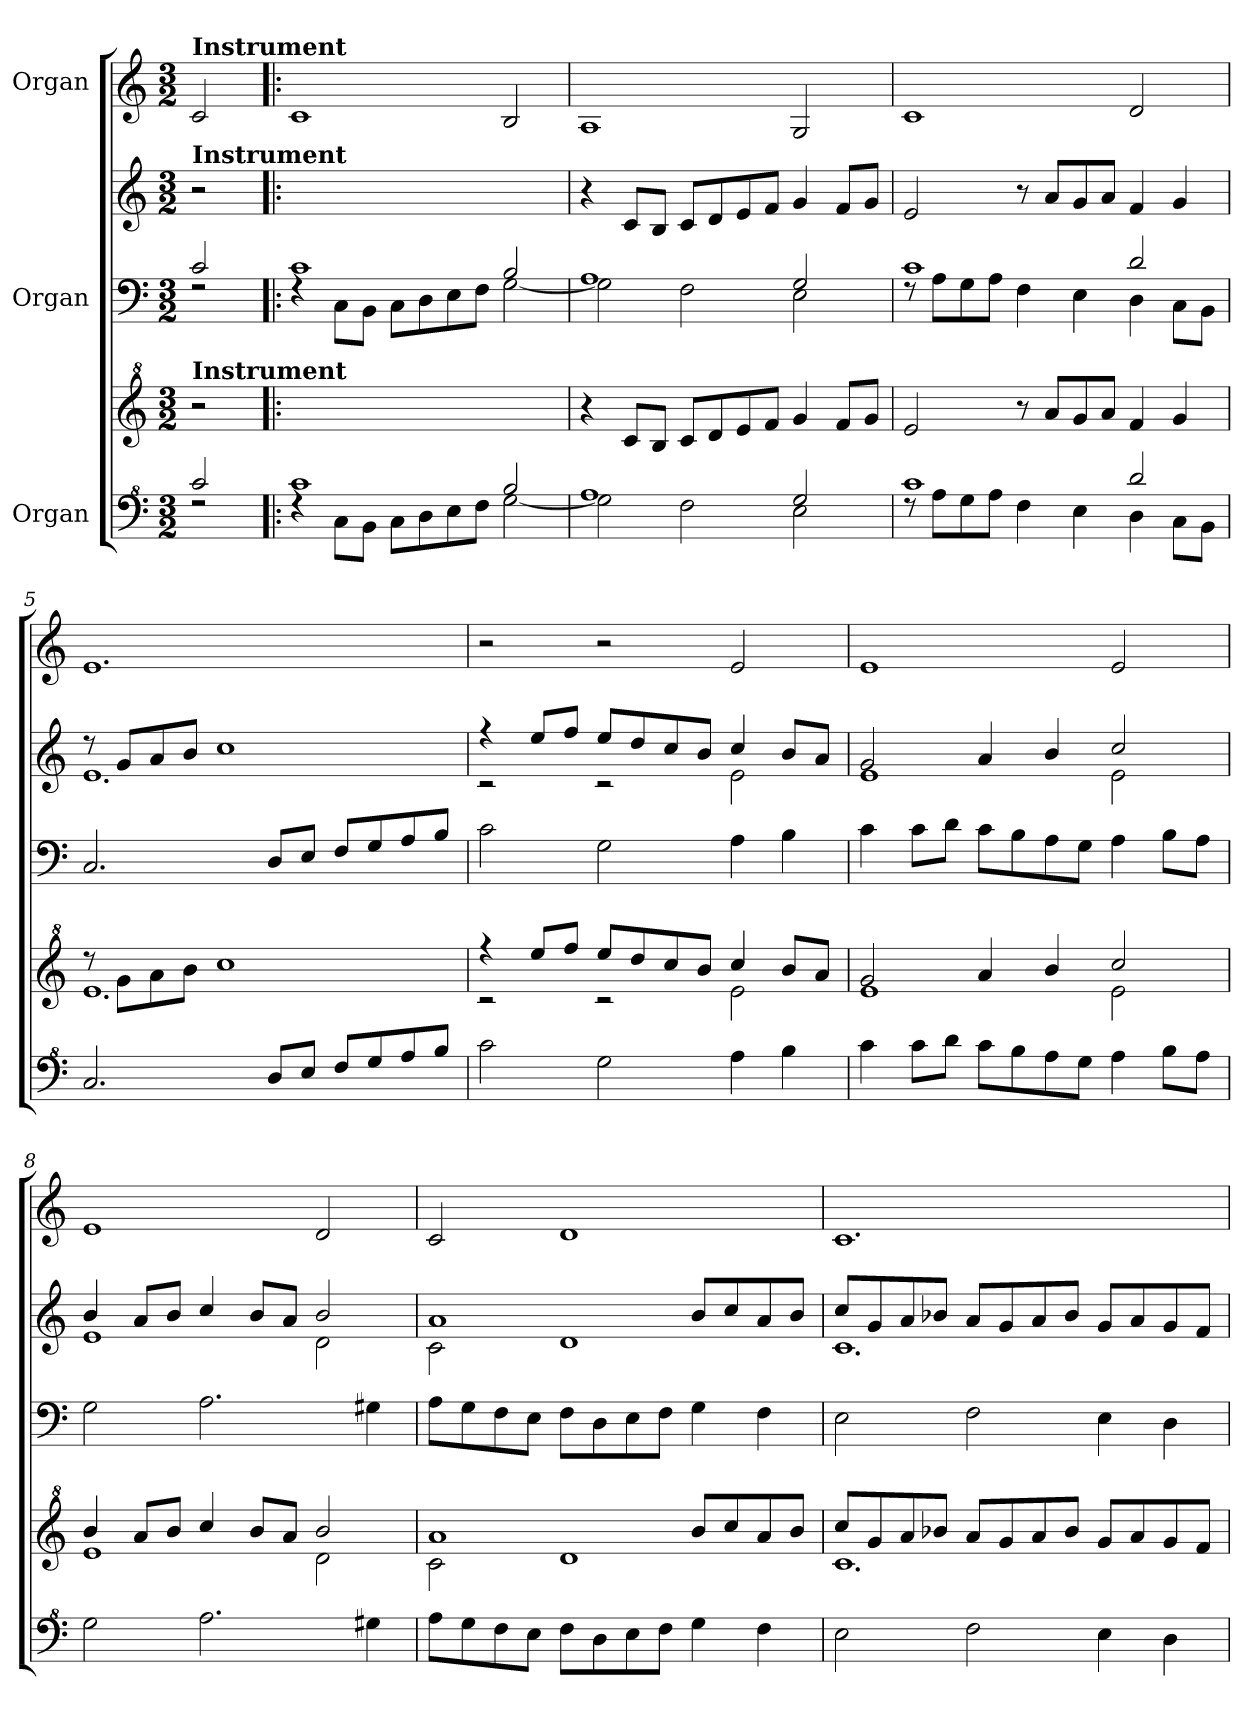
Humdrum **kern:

**kern	**kern	**kern	**kern	**kern
*part3	*part3	*part2	*part2	*part1
*staff5	*staff4	*staff3	*staff2	*staff1
*I"Organ	*	*I"Organ	*	*I"Organ
*clefF^4	*clefG^2	*clefF4	*clefG2	*clefG2
*k[]	*k[]	*k[]	*k[]	*k[]
*M3/2	*M3/2	*M3/2	*M3/2	*M3/2
*MM160	*MM160	*MM160	*MM160	*MM160
=1	=1	=1	=1	=1
*^	*	*^	*	*
!	!	!	!	!	!	!LO:TX:a:B:t=Instrument
!	!	!	!	!	!LO:TX:a:B:t=Instrument	!
!	!	!LO:TX:a:B:t=Instrument	!	!	!	!
2cc/	2rf	2r	2c/	2rF	2r	2c/
=2!|:	=2!|:	=2!|:	=2!|:	=2!|:	=2!|:	=2!|:
1cc	4rf	1.ryy	1c	4rF	1.ryy	1c
.	8c\L	.	.	8C\L	.	.
.	8B\J	.	.	8BB\J	.	.
.	8c\L	.	.	8C\L	.	.
.	8d\	.	.	8D\	.	.
.	8e\	.	.	8E\	.	.
.	8f\J	.	.	8F\J	.	.
2b/	[2g\	.	2B/	[2G\	.	2B/
=3	=3	=3	=3	=3	=3	=3
1a	2g\]	4r	1A	2G\]	4r	1A
.	.	8cc/L	.	.	8c/L	.
.	.	8b/J	.	.	8B/J	.
.	2f\	8cc/L	.	2F\	8c/L	.
.	.	8dd/	.	.	8d/	.
.	.	8ee/	.	.	8e/	.
.	.	8ff/J	.	.	8f/J	.
2g/	2e\	4gg/	2G/	2E\	4g/	2G/
.	.	8ff/L	.	.	8f/L	.
.	.	8gg/J	.	.	8g/J	.
=4	=4	=4	=4	=4	=4	=4
1cc	8rf	2ee/	1c	8rF	2e/	1c
.	8a\L	.	.	8A\L	.	.
.	8g\	.	.	8G\	.	.
.	8a\J	.	.	8A\J	.	.
.	4f\	8r	.	4F\	8r	.
.	.	8aa/L	.	.	8a/L	.
.	4e\	8gg/	.	4E\	8g/	.
.	.	8aa/J	.	.	8a/J	.
2dd/	4d\	4ff/	2d/	4D\	4f/	2d/
.	8c\L	4gg/	.	8C\L	4g/	.
.	8B\J	.	.	8BB\J	.	.
*v	*v	*	*v	*v	*	*
!!LO:LB:g=z
=5	=5	=5	=5	=5
*	*^	*	*^	*
2.c/	8rddd	1.ee	2.C/	8rdd	1.e	1.e
.	8gg\L	.	.	8g/L	.	.
.	8aa\	.	.	8a/	.	.
.	8bb\J	.	.	8b/J	.	.
.	1ccc	.	.	1cc	.	.
8d/L	.	.	8D/L	.	.	.
8e/J	.	.	8E/J	.	.	.
8f/L	.	.	8F/L	.	.	.
8g/	.	.	8G/	.	.	.
8a/	.	.	8A/	.	.	.
8b/J	.	.	8B/J	.	.	.
=6	=6	=6	=6	=6	=6	=6
2cc\	4r	2r	2c\	4r	2r	2r
.	8eee/L	.	.	8ee/L	.	.
.	8fff/J	.	.	8ff/J	.	.
2g\	8eee/L	2r	2G\	8ee/L	2r	2r
.	8ddd/	.	.	8dd/	.	.
.	8ccc/	.	.	8cc/	.	.
.	8bb/J	.	.	8b/J	.	.
4a\	4ccc/	2ee\	4A\	4cc/	2e\	2e/
4b\	8bb/L	.	4B\	8b/L	.	.
.	8aa/J	.	.	8a/J	.	.
=7	=7	=7	=7	=7	=7	=7
4cc\	2gg/	1ee	4c\	2g/	1e	1e
8cc\L	.	.	8c\L	.	.	.
8dd\J	.	.	8d\J	.	.	.
8cc\L	4aa/	.	8c\L	4a/	.	.
8b\	.	.	8B\	.	.	.
8a\	4bb/	.	8A\	4b/	.	.
8g\J	.	.	8G\J	.	.	.
4a\	2ccc/	2ee\	4A\	2cc/	2e\	2e/
8b\L	.	.	8B\L	.	.	.
8a\J	.	.	8A\J	.	.	.
!!LO:LB:g=z
=8	=8	=8	=8	=8	=8	=8
2g\	4bb/	1ee	2G\	4b/	1e	1e
.	8aa/L	.	.	8a/L	.	.
.	8bb/J	.	.	8b/J	.	.
2.a\	4ccc/	.	2.A\	4cc/	.	.
.	8bb/L	.	.	8b/L	.	.
.	8aa/J	.	.	8a/J	.	.
.	2bb/	2dd\	.	2b/	2d\	2d/
4g#X\	.	.	4G#X\	.	.	.
=9	=9	=9	=9	=9	=9	=9
8a\L	1aa	2cc\	8A\L	1a	2c\	2c/
8g\	.	.	8G\	.	.	.
8f\	.	.	8F\	.	.	.
8e\J	.	.	8E\J	.	.	.
8f\L	.	1dd	8F\L	.	1d	1d
8d\	.	.	8D\	.	.	.
8e\	.	.	8E\	.	.	.
8f\J	.	.	8F\J	.	.	.
4g\	8bb/L	.	4G\	8b/L	.	.
.	8ccc/	.	.	8cc/	.	.
4f\	8aa/	.	4F\	8a/	.	.
.	8bb/J	.	.	8b/J	.	.
=10	=10	=10	=10	=10	=10	=10
2e\	8ccc/L	1.cc	2E\	8cc/L	1.c	1.c
.	8gg/	.	.	8g/	.	.
.	8aa/	.	.	8a/	.	.
.	8bb-X/J	.	.	8b-X/J	.	.
2f\	8aa/L	.	2F\	8a/L	.	.
.	8gg/	.	.	8g/	.	.
.	8aa/	.	.	8a/	.	.
.	8bb-/J	.	.	8b-/J	.	.
4e\	8gg/L	.	4E\	8g/L	.	.
.	8aa/	.	.	8a/	.	.
4d\	8gg/	.	4D\	8g/	.	.
.	8ff/J	.	.	8f/J	.	.
*	*v	*v	*	*v	*v	*
=	=	=	=	=
*-	*-	*-	*-	*-
